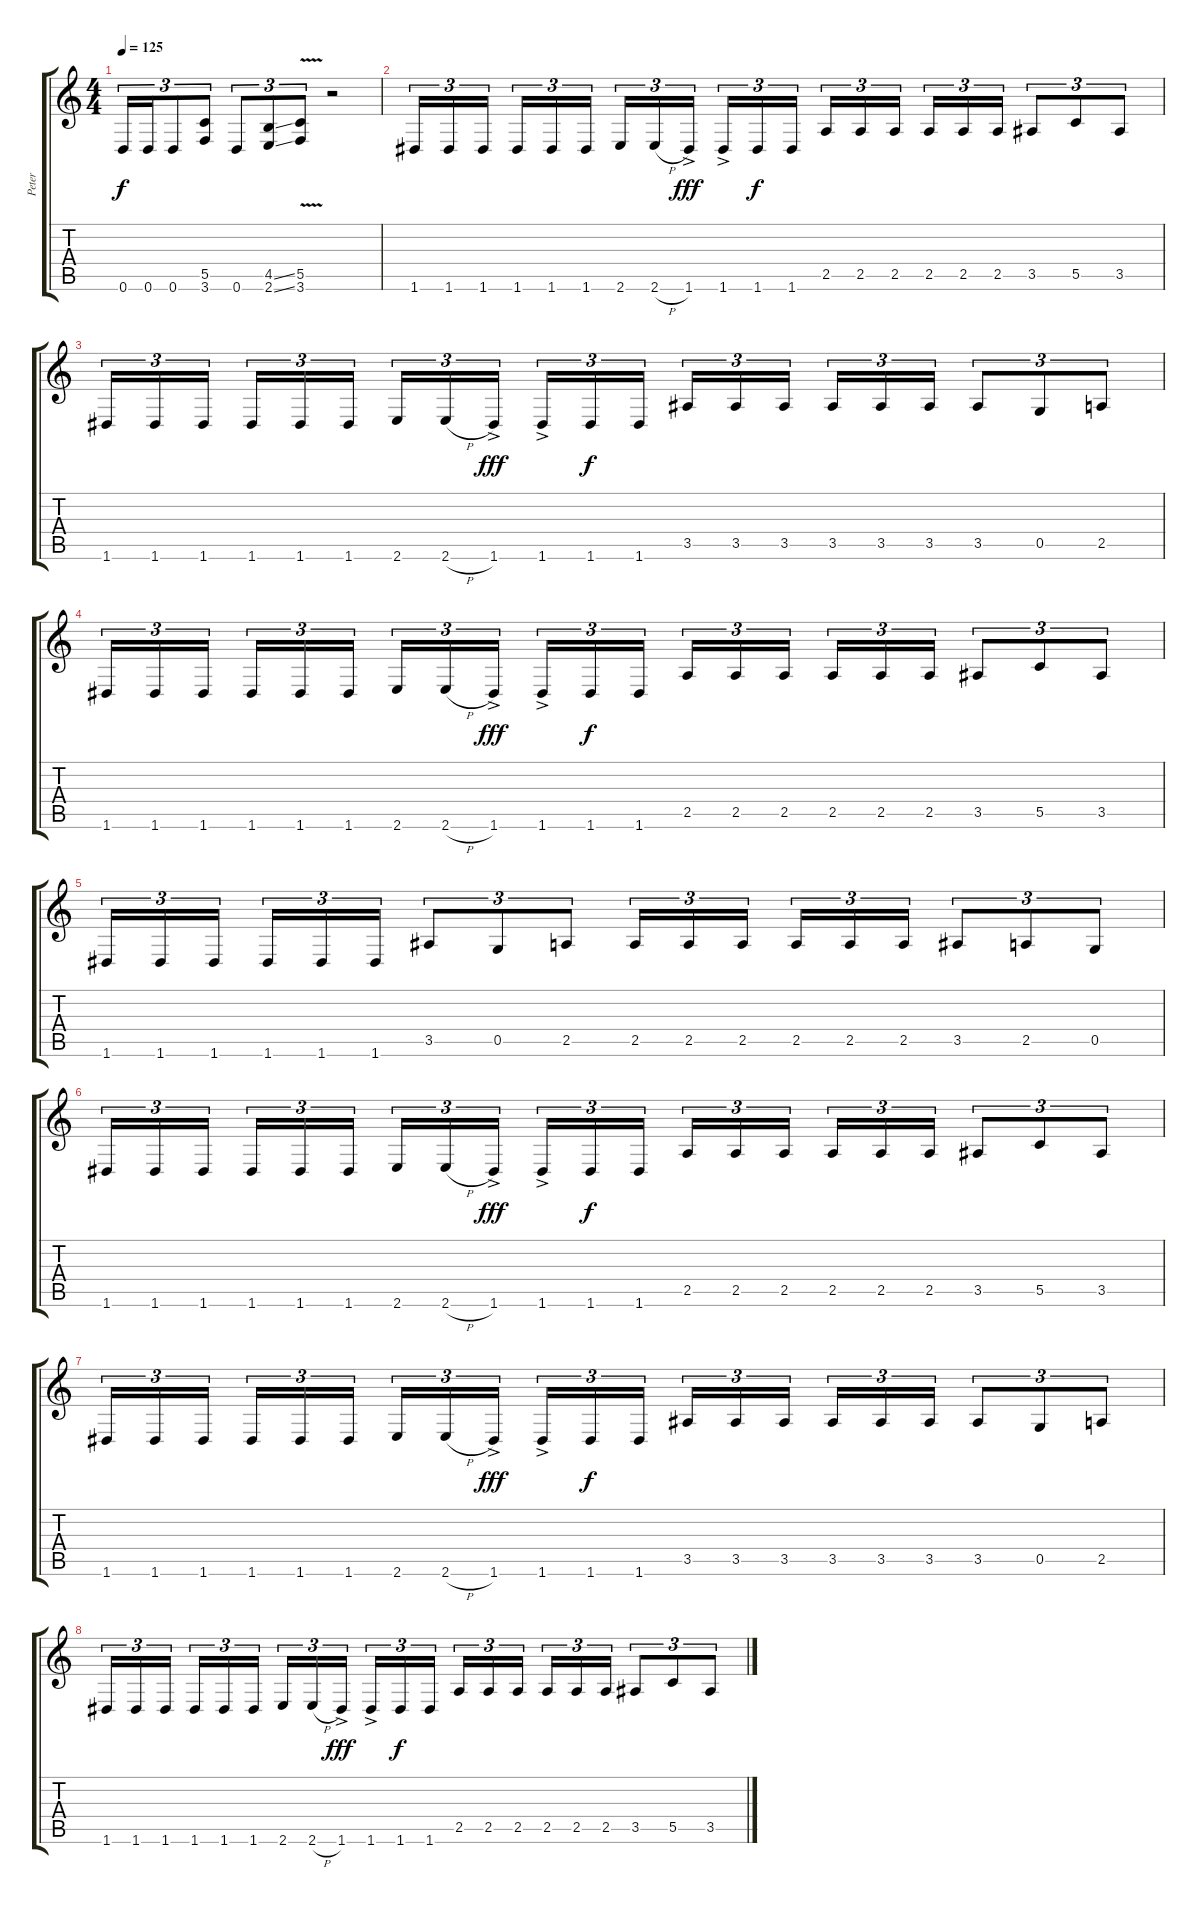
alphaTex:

\track ("Peter" "Peter") {instrument overdrivenguitar}
\staff {score tabs}
\tuning (D4 A3 F3 C3 G2 D2) {hide}
\ts (4 4)
\tempo 125
\clef g2
\ks c
0.6.16{tu (3 2) dy f} 0.6.16{tu (3 2)} 0.6.8{tu (3 2)} (5.5 3.6).8{tu (3 2)} 0.6.8{tu (3 2)} (4.5{ss} 2.6{ss}).8{tu (3 2)} (5.5{v} 3.6{v}).8{tu (3 2)} r.2 |
1.6.16{tu (3 2)} 1.6.16{tu (3 2)} 1.6.16{tu (3 2)} 1.6.16{tu (3 2)} 1.6.16{tu (3 2)} 1.6.16{tu (3 2)} 2.6.16{tu (3 2)} 2.6{h}.16{tu (3 2)} 1.6{ac}.16{tu (3 2) dy fff} 1.6{ac}.16{tu (3 2)} 1.6.16{tu (3 2) dy f} 1.6.16{tu (3 2)} 2.5.16{tu (3 2)} 2.5.16{tu (3 2)} 2.5.16{tu (3 2)} 2.5.16{tu (3 2)} 2.5.16{tu (3 2)} 2.5.16{tu (3 2)} 3.5.8{tu (3 2)} 5.5.8{tu (3 2)} 3.5.8{tu (3 2)} |
1.6.16{tu (3 2)} 1.6.16{tu (3 2)} 1.6.16{tu (3 2)} 1.6.16{tu (3 2)} 1.6.16{tu (3 2)} 1.6.16{tu (3 2)} 2.6.16{tu (3 2)} 2.6{h}.16{tu (3 2)} 1.6{ac}.16{tu (3 2) dy fff} 1.6{ac}.16{tu (3 2)} 1.6.16{tu (3 2) dy f} 1.6.16{tu (3 2)} 3.5.16{tu (3 2)} 3.5.16{tu (3 2)} 3.5.16{tu (3 2)} 3.5.16{tu (3 2)} 3.5.16{tu (3 2)} 3.5.16{tu (3 2)} 3.5.8{tu (3 2)} 0.5.8{tu (3 2)} 2.5.8{tu (3 2)} |
1.6.16{tu (3 2)} 1.6.16{tu (3 2)} 1.6.16{tu (3 2)} 1.6.16{tu (3 2)} 1.6.16{tu (3 2)} 1.6.16{tu (3 2)} 2.6.16{tu (3 2)} 2.6{h}.16{tu (3 2)} 1.6{ac}.16{tu (3 2) dy fff} 1.6{ac}.16{tu (3 2)} 1.6.16{tu (3 2) dy f} 1.6.16{tu (3 2)} 2.5.16{tu (3 2)} 2.5.16{tu (3 2)} 2.5.16{tu (3 2)} 2.5.16{tu (3 2)} 2.5.16{tu (3 2)} 2.5.16{tu (3 2)} 3.5.8{tu (3 2)} 5.5.8{tu (3 2)} 3.5.8{tu (3 2)} |
1.6.16{tu (3 2)} 1.6.16{tu (3 2)} 1.6.16{tu (3 2)} 1.6.16{tu (3 2)} 1.6.16{tu (3 2)} 1.6.16{tu (3 2)} 3.5.8{tu (3 2)} 0.5.8{tu (3 2)} 2.5.8{tu (3 2)} 2.5.16{tu (3 2)} 2.5.16{tu (3 2)} 2.5.16{tu (3 2)} 2.5.16{tu (3 2)} 2.5.16{tu (3 2)} 2.5.16{tu (3 2)} 3.5.8{tu (3 2)} 2.5.8{tu (3 2)} 0.5.8{tu (3 2)} |
1.6.16{tu (3 2)} 1.6.16{tu (3 2)} 1.6.16{tu (3 2)} 1.6.16{tu (3 2)} 1.6.16{tu (3 2)} 1.6.16{tu (3 2)} 2.6.16{tu (3 2)} 2.6{h}.16{tu (3 2)} 1.6{ac}.16{tu (3 2) dy fff} 1.6{ac}.16{tu (3 2)} 1.6.16{tu (3 2) dy f} 1.6.16{tu (3 2)} 2.5.16{tu (3 2)} 2.5.16{tu (3 2)} 2.5.16{tu (3 2)} 2.5.16{tu (3 2)} 2.5.16{tu (3 2)} 2.5.16{tu (3 2)} 3.5.8{tu (3 2)} 5.5.8{tu (3 2)} 3.5.8{tu (3 2)} |
1.6.16{tu (3 2)} 1.6.16{tu (3 2)} 1.6.16{tu (3 2)} 1.6.16{tu (3 2)} 1.6.16{tu (3 2)} 1.6.16{tu (3 2)} 2.6.16{tu (3 2)} 2.6{h}.16{tu (3 2)} 1.6{ac}.16{tu (3 2) dy fff} 1.6{ac}.16{tu (3 2)} 1.6.16{tu (3 2) dy f} 1.6.16{tu (3 2)} 3.5.16{tu (3 2)} 3.5.16{tu (3 2)} 3.5.16{tu (3 2)} 3.5.16{tu (3 2)} 3.5.16{tu (3 2)} 3.5.16{tu (3 2)} 3.5.8{tu (3 2)} 0.5.8{tu (3 2)} 2.5.8{tu (3 2)} |
1.6.16{tu (3 2)} 1.6.16{tu (3 2)} 1.6.16{tu (3 2)} 1.6.16{tu (3 2)} 1.6.16{tu (3 2)} 1.6.16{tu (3 2)} 2.6.16{tu (3 2)} 2.6{h}.16{tu (3 2)} 1.6{ac}.16{tu (3 2) dy fff} 1.6{ac}.16{tu (3 2)} 1.6.16{tu (3 2) dy f} 1.6.16{tu (3 2)} 2.5.16{tu (3 2)} 2.5.16{tu (3 2)} 2.5.16{tu (3 2)} 2.5.16{tu (3 2)} 2.5.16{tu (3 2)} 2.5.16{tu (3 2)} 3.5.8{tu (3 2)} 5.5.8{tu (3 2)} 3.5.8{tu (3 2)}
